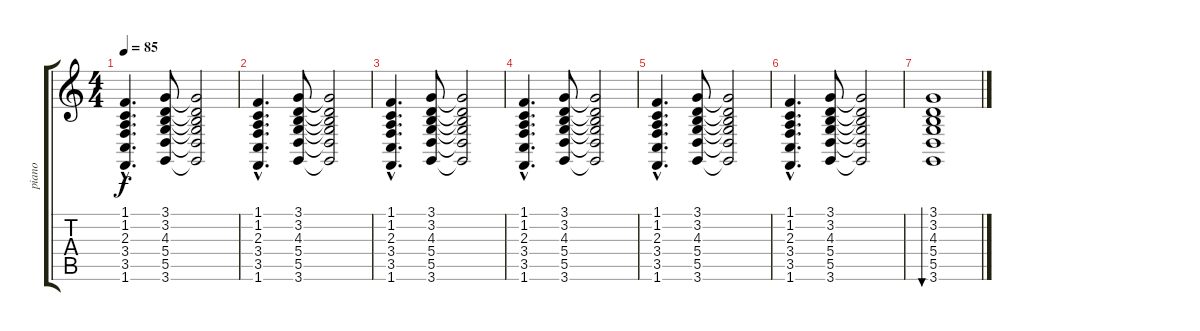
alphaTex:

\track ("piano" "piano") {instrument acousticgrandpiano}
\staff {score tabs}
\tuning (E4 B3 G3 D3 A2 E2) {hide}
\ts (4 4)
\tempo 85
\clef g2
\ks c
(1.1{hac} 1.2{hac} 2.3{hac} 3.4{hac} 3.5{hac} 1.6{hac}).4{d dy f} (3.1 3.2 4.3 5.4 5.5 3.6).8 (3.1{t} 3.2{t} 4.3{t} 5.4{t} 5.5{t} 3.6{t}).2 |
(1.1{hac} 1.2{hac} 2.3{hac} 3.4{hac} 3.5{hac} 1.6{hac}).4{d} (3.1 3.2 4.3 5.4 5.5 3.6).8 (3.1{t} 3.2{t} 4.3{t} 5.4{t} 5.5{t} 3.6{t}).2 |
(1.1{hac} 1.2{hac} 2.3{hac} 3.4{hac} 3.5{hac} 1.6{hac}).4{d} (3.1 3.2 4.3 5.4 5.5 3.6).8 (3.1{t} 3.2{t} 4.3{t} 5.4{t} 5.5{t} 3.6{t}).2 |
(1.1{hac} 1.2{hac} 2.3{hac} 3.4{hac} 3.5{hac} 1.6{hac}).4{d} (3.1 3.2 4.3 5.4 5.5 3.6).8 (3.1{t} 3.2{t} 4.3{t} 5.4{t} 5.5{t} 3.6{t}).2 |
(1.1{hac} 1.2{hac} 2.3{hac} 3.4{hac} 3.5{hac} 1.6{hac}).4{d} (3.1 3.2 4.3 5.4 5.5 3.6).8 (3.1{t} 3.2{t} 4.3{t} 5.4{t} 5.5{t} 3.6{t}).2 |
(1.1{hac} 1.2{hac} 2.3{hac} 3.4{hac} 3.5{hac} 1.6{hac}).4{d} (3.1 3.2 4.3 5.4 5.5 3.6).8 (3.1{t} 3.2{t} 4.3{t} 5.4{t} 5.5{t} 3.6{t}).2 |
(3.1 3.2 4.3 5.4 5.5 3.6).1{bu 480}
